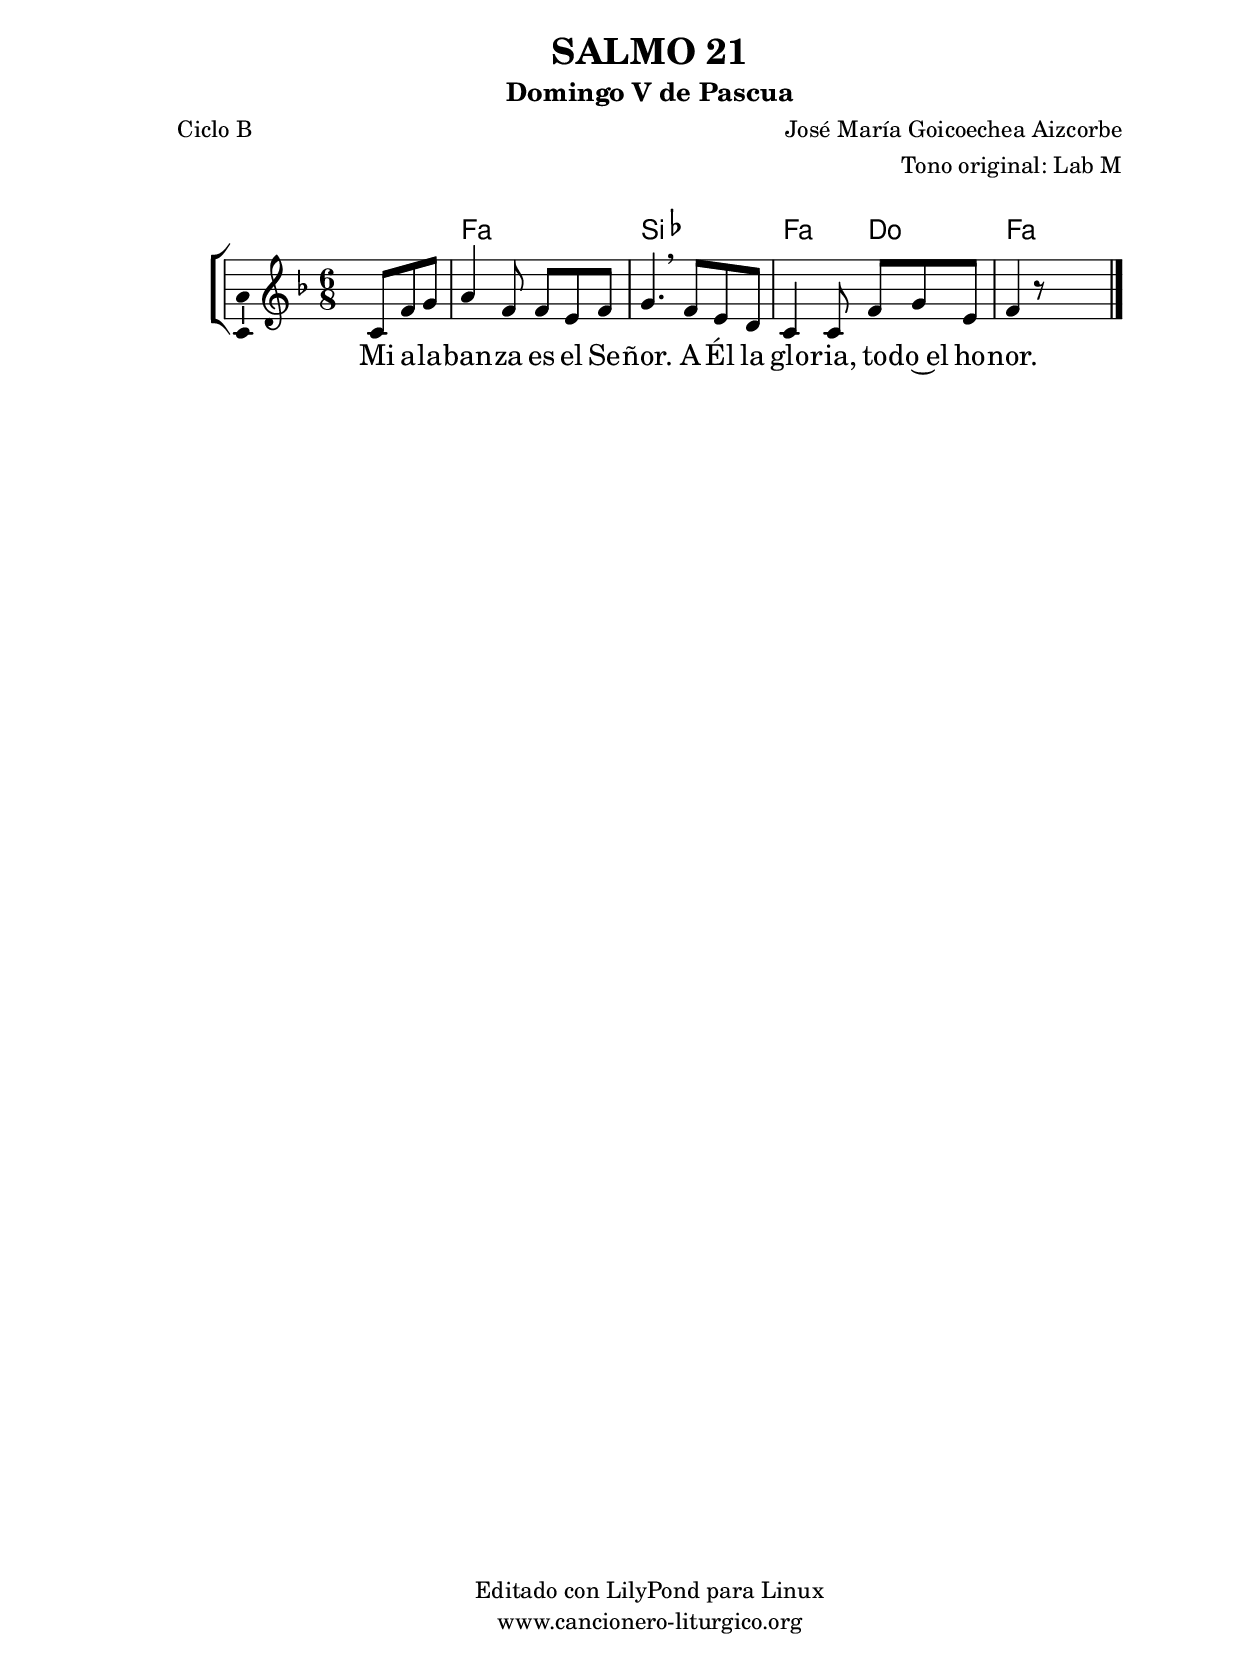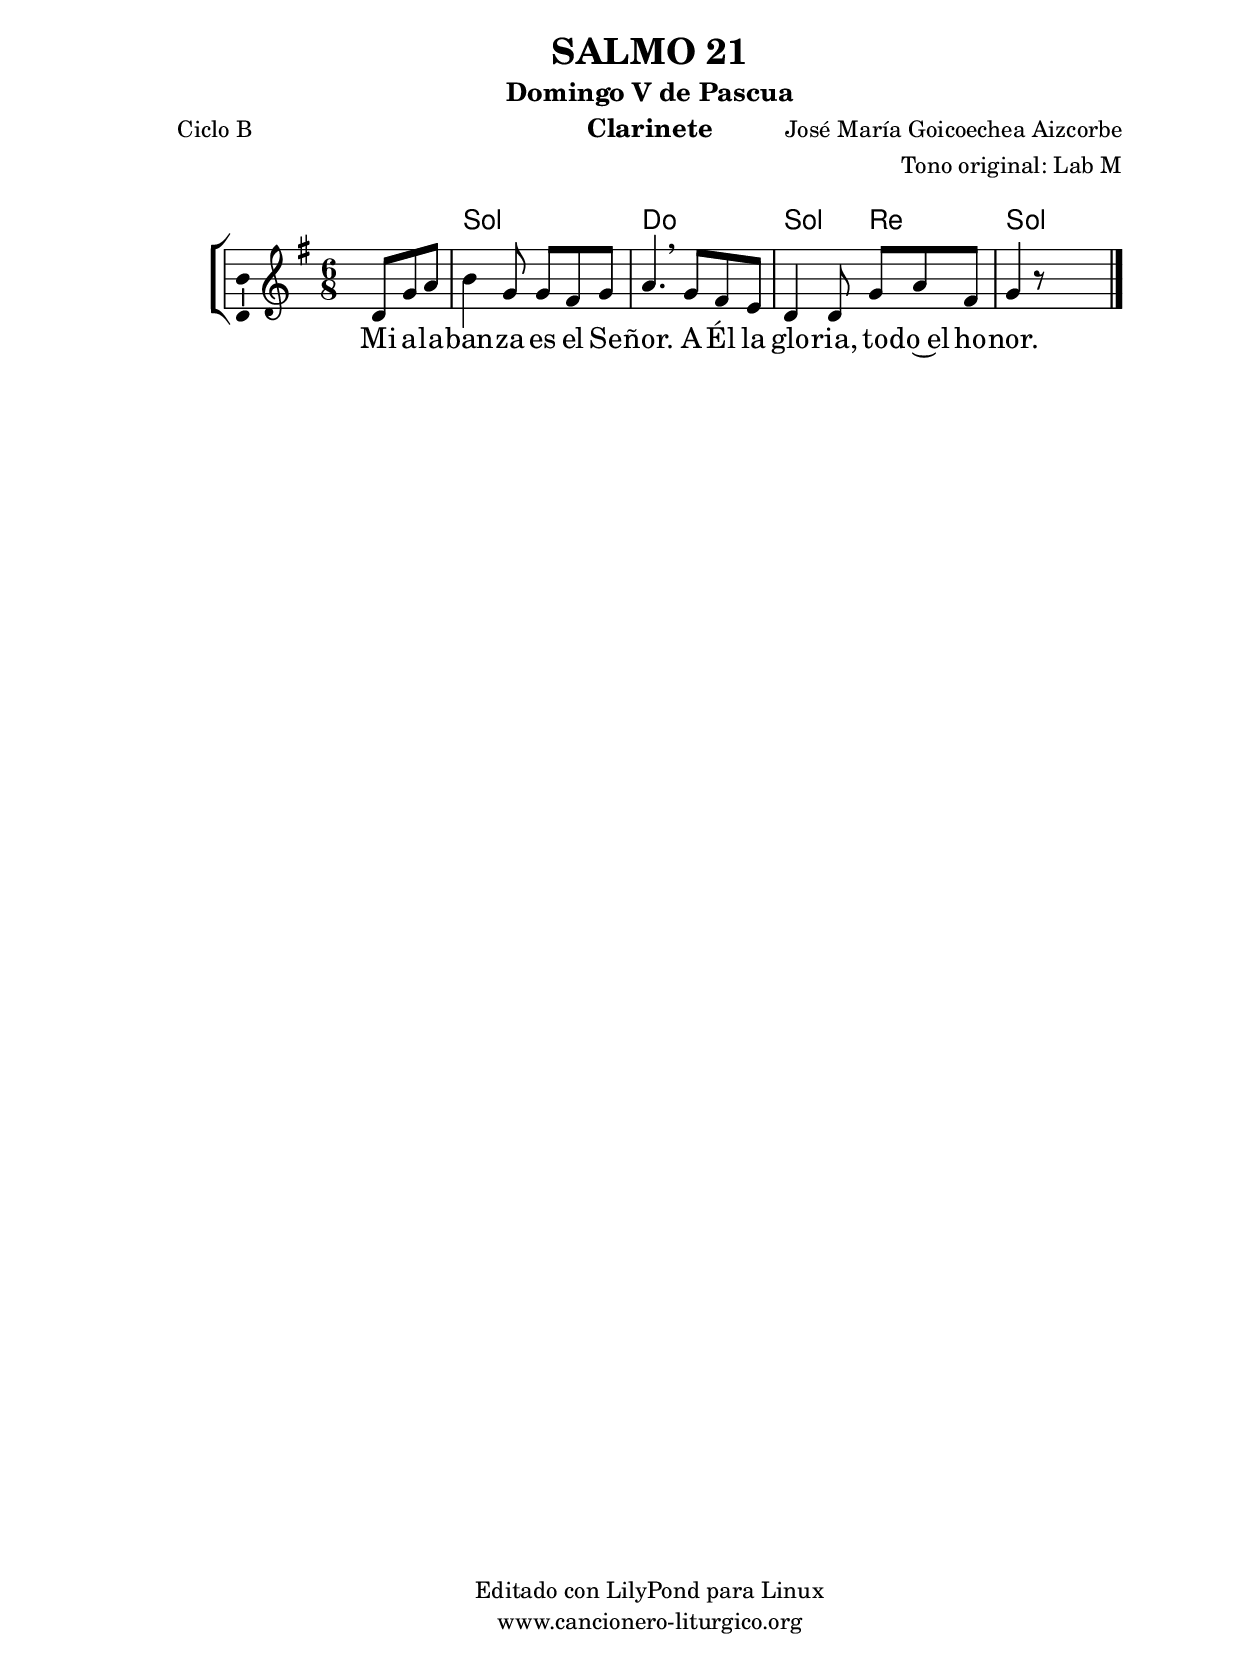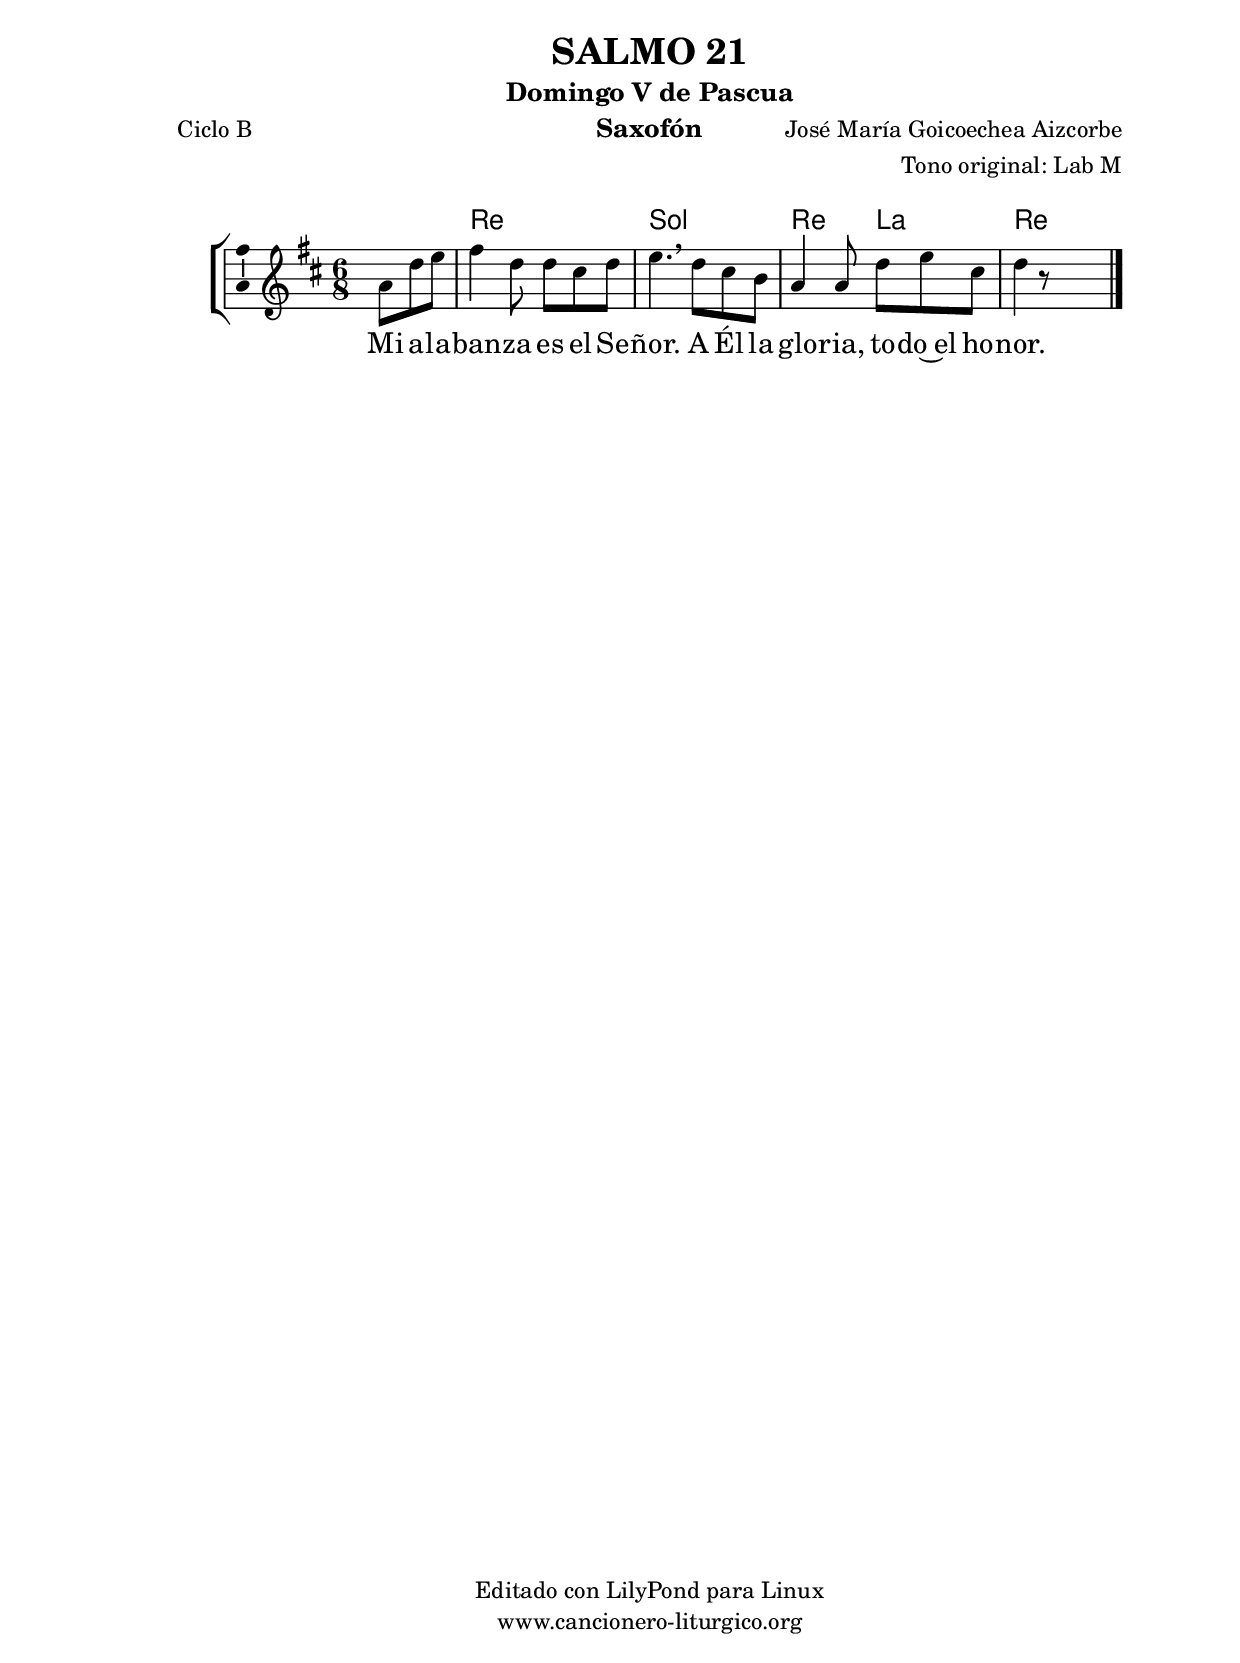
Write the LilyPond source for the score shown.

%
%para convertir .midi en .wav:
%timidity filename.midi -Ow -o finename.wav
%
%
%Para convertir de .wav a .mp3:
%lame -h -m j filename.wav
%
%
%para escuchar el midi:
%timidity nombrefichero.midi
%


%versión de lilypond para la que se ha escrito esta partitura:
\version "2.16.0"

	%Tamaño papel
	#(set-default-paper-size "a4")
	%Tamaño partitura
	#(set-global-staff-size 20)
	%No responde al pulsar sobre una nota
	#(ly:set-option 'point-and-click #f)

%parámetros del encabezamiento:
\header {
	title = "SALMO 21"
	subtitle = "Domingo V de Pascua"
	composer = "José María Goicoechea Aizcorbe"
	poet = "Ciclo B"
	meter = ""
	arranger = "Tono original: Lab M"
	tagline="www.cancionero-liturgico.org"
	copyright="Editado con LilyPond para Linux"
	}

%parámetros asociados al papel:
\paper  {
	oddHeaderMarkup = \markup {\fill-line { \on-the-fly #not-first-page \fromproperty #'header:title \on-the-fly #not-first-page \fromproperty #'header:composer }}
	evenHeaderMarkup = \markup {\fill-line { \fromproperty #'header:composer \fromproperty #'header:title }}
	#(set-paper-size "a4")
	print-page-number = ##f
	first-page-number = 1
	print-first-page-number = ##f
%	head-separation = 3.0 \cm
	top-margin = 2.0 \cm
	bottom-margin = 0.5\cm
%%%	bottom-margin = -1.0\cm
	left-margin = 3.0 \cm
	line-width = 16.0 \cm 
	indent = 8\mm
	interscoreline = 2.\mm
	between-system-space = 15\mm
%	para que las partituras no llenen la hoja:
	ragged-bottom = ##t
%	idem para la última hoja:
	ragged-last-bottom = ##f
%	para que las partituras llenen el ancho del papel:
	ragged-last = ##f
	after-title-space = 2.5 \cm
%page-count=1
%system-count=1

	%Flexible Vertical Spacing
%	markup-markup-spacing =
%	#'((basic-distance . 15) (minimum-distance . 15) (padding . 3))
	markup-system-spacing =
	#'((basic-distance . 15) (minimum-distance . 15) (padding . 3))
	system-system-spacing =
	#'((basic-distance . 15) (minimum-distance . 15) (padding . 3))
	score-system-spacing =
	#'((basic-distance . 15) (minimum-distance . 15) (padding . 5))
%	top-system-spacing = % header
%	#'((basic-distance . 8) (minimum-distance . 0) (padding . 3))
%	top-markup-spacing =
%	#'((basic-distance . 20) (minimum-distance . 20) (padding . 3))
	last-bottom-spacing = % footer
	#'((basic-distance . 5) (minimum-distance . 5) (padding . 3))
%	score-markup-spacing =
%	#'((basic-distance . 16) (minimum-distance . 13) (padding . 3))

	}


%parámetros que afectan a toda la partitura:
global =  {
	%clave de sol (G):
	\clef G
	%armadura:
	\transpose aes f
	\key aes \major
	\tempo 4=100
	\set Score.tempoHideNote = ##t
	}


acordes = {
	\italianChords
	\chordmode {
	\transpose aes f
{

s2.
aes2. des aes4. ees aes2.

	}
	}
}

melodia = 
	\transpose aes f
{
	\relative c'{

\time 6/8
%Corregido de 3/4 a 6/8
s4 s8 ees8 aes bes
c4 aes8 aes g aes
bes4.\breathe aes8 g f
ees4 ees8 aes bes g
aes4 r8 s4 s8

	\bar "|."
	}
	}


texto = \lyricmode {
Mi a -- la -- ban -- za es el Se -- ñor. A Él la glo -- ria, to -- do~el ho -- nor.
	}


acordesStaff = \context ChordNames = acordesStaff <<
	\set chordChanges = ##t
	\acordes
	>>


vozStaff = \context Voice = vozStaff
\with {\consists "Ambitus_engraver"}
<<
%	\set Staff.instrumentName = ""
%	\set Staff.shortInstrumentName = ""
%	\set Staff.midiInstrument = #"clarinet"
%	\set Staff.midiInstrument = #"cello"
%	\set Staff.midiInstrument = #"flute"
	\set Staff.midiInstrument = #"electric guitar (jazz)"
%	\set Staff.midiInstrument = #"english horn"
%	\set Staff.midiInstrument = #"violin"
%	\set Staff.midiInstrument = #"glockenspiel"
	\set Staff.midiMinimumVolume = #0.7
	\set Staff.midiMaximumVolume = #0.9
	\global
	\melodia
	>>


textoStaff = \context Lyrics = textoStaff <<
	\lyricsto vozStaff \texto
	>>

\book {
	\score {
		\context ChoirStaff {
			\override StaffGroup.SystemStartBracket #'collapse-height = #1
			\override Score.SystemStartBar #'collapse-height = #1
			<<
			\acordesStaff
			\vozStaff
			\textoStaff
			>>
			}
		\layout {
	    		\context {
				\Lyrics
				\override LyricText #'font-size = #2
				}
	   		 \context {
				\Score
				%fontSize = #3
				\override StaffSymbol #'staff-space = #(magstep +3)
				%\override Beam #'thickness = #0.55
				%\override SpacingSpanner #'spacing-increment = #1.0
				%\override Slur #'height-limit = #1.5
				}
			}
		}
	\score {
		\unfoldRepeats
		\context ChoirStaff {
			<<
			\acordesStaff
			\vozStaff
			>>
			}
		\midi {
	  		\context {
	  			\Score
				tempoWholesPerMinute = #(ly:make-moment 70 4)
				}
			}
		}
	}

%Partitura para clarinete
#(define output-suffix "C")
\book {
	\header{
		instrument = "Clarinete"
		}
	\score {
		\context ChoirStaff {
			\override StaffGroup.SystemStartBracket #'collapse-height = #1
			\override Score.SystemStartBar #'collapse-height = #1
\transpose c d
			<<
			\acordesStaff
			\vozStaff
			\textoStaff
			>>
			}
		\layout {
	    		\context {
				\Lyrics
				\override LyricText #'font-size = #2
				}
	   		 \context {
				\Score
				%fontSize = #3
				\override StaffSymbol #'staff-space = #(magstep +3)
				%\override Beam #'thickness = #0.55
				%\override SpacingSpanner #'spacing-increment = #1.0
				%\override Slur #'height-limit = #1.5
				}
			}
		}
	}

%Partitura para saxofón
#(define output-suffix "S")
\book {
	\header{
		instrument = "Saxofón"
		}
	\score {
		\context ChoirStaff {
			\override StaffGroup.SystemStartBracket #'collapse-height = #1
			\override Score.SystemStartBar #'collapse-height = #1
\transpose c a
			<<
			\acordesStaff
			\vozStaff
			\textoStaff
			>>
			}
		\layout {
	    		\context {
				\Lyrics
				\override LyricText #'font-size = #2
				}
	   		 \context {
				\Score
				%fontSize = #3
				\override StaffSymbol #'staff-space = #(magstep +3)
				%\override Beam #'thickness = #0.55
				%\override SpacingSpanner #'spacing-increment = #1.0
				%\override Slur #'height-limit = #1.5
				}
			}
		}
	}

